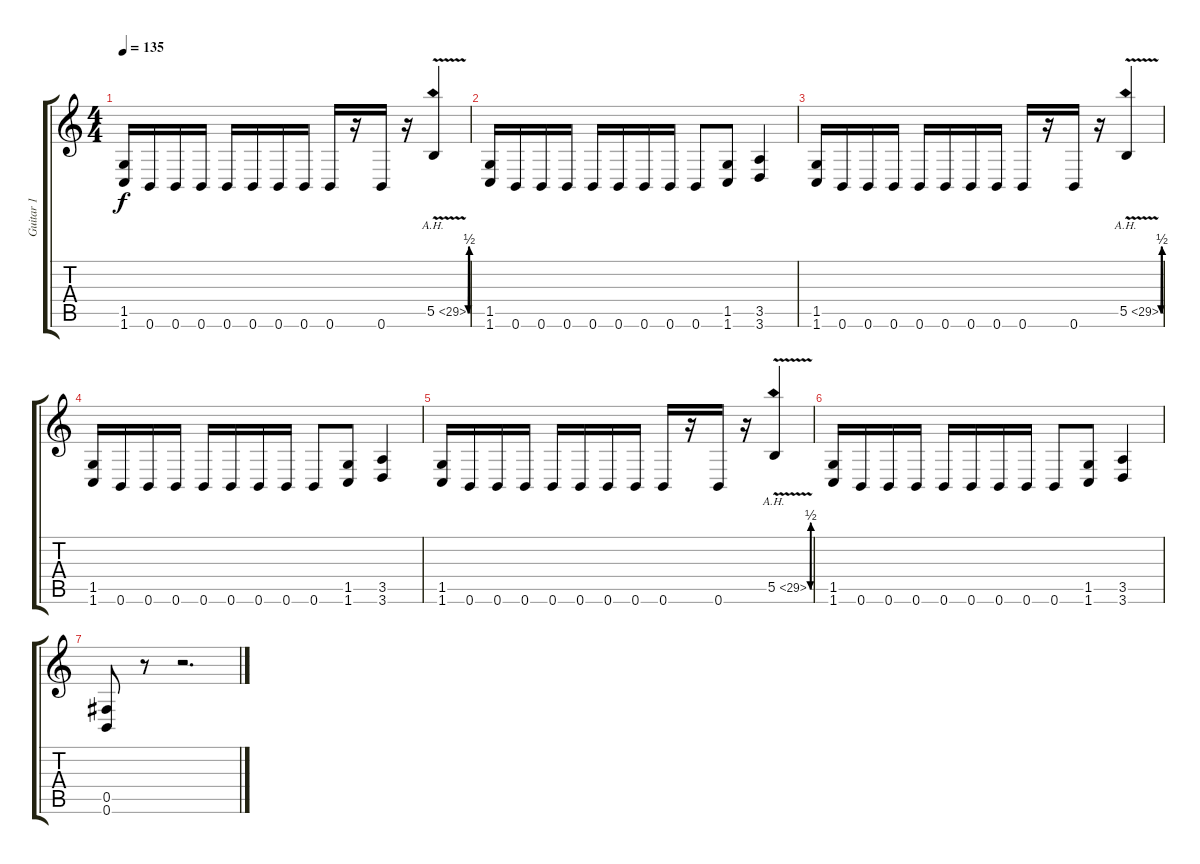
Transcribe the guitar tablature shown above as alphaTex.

\track ("Guitar 1" "Guitar 1") {instrument distortionguitar}
\staff {score tabs}
\tuning (Db4 Ab3 E3 B2 Gb2 B1) {hide}
\ts (4 4)
\tempo 135
\clef g2
\ks c
(1.5 1.6).16{dy f} 0.6.16 0.6.16 0.6.16 0.6.16 0.6.16 0.6.16 0.6.16 0.6.16 r.16 0.6.16 r.16 5.5{be (custom 0 0 15 0 20 2 30 2 35 0 60 0) ah 24 v}.4 |
(1.5 1.6).16 0.6.16 0.6.16 0.6.16 0.6.16 0.6.16 0.6.16 0.6.16 0.6.8 (1.5 1.6).8 (3.5 3.6).4 |
(1.5 1.6).16 0.6.16 0.6.16 0.6.16 0.6.16 0.6.16 0.6.16 0.6.16 0.6.16 r.16 0.6.16 r.16 5.5{be (custom 0 0 15 0 20 2 30 2 35 0 60 0) ah 24 v}.4 |
(1.5 1.6).16 0.6.16 0.6.16 0.6.16 0.6.16 0.6.16 0.6.16 0.6.16 0.6.8 (1.5 1.6).8 (3.5 3.6).4 |
(1.5 1.6).16 0.6.16 0.6.16 0.6.16 0.6.16 0.6.16 0.6.16 0.6.16 0.6.16 r.16 0.6.16 r.16 5.5{be (custom 0 0 15 0 20 2 30 2 35 0 60 0) ah 24 v}.4 |
(1.5 1.6).16 0.6.16 0.6.16 0.6.16 0.6.16 0.6.16 0.6.16 0.6.16 0.6.8 (1.5 1.6).8 (3.5 3.6).4 |
(0.5 0.6).8 r.8 r.2{d}
